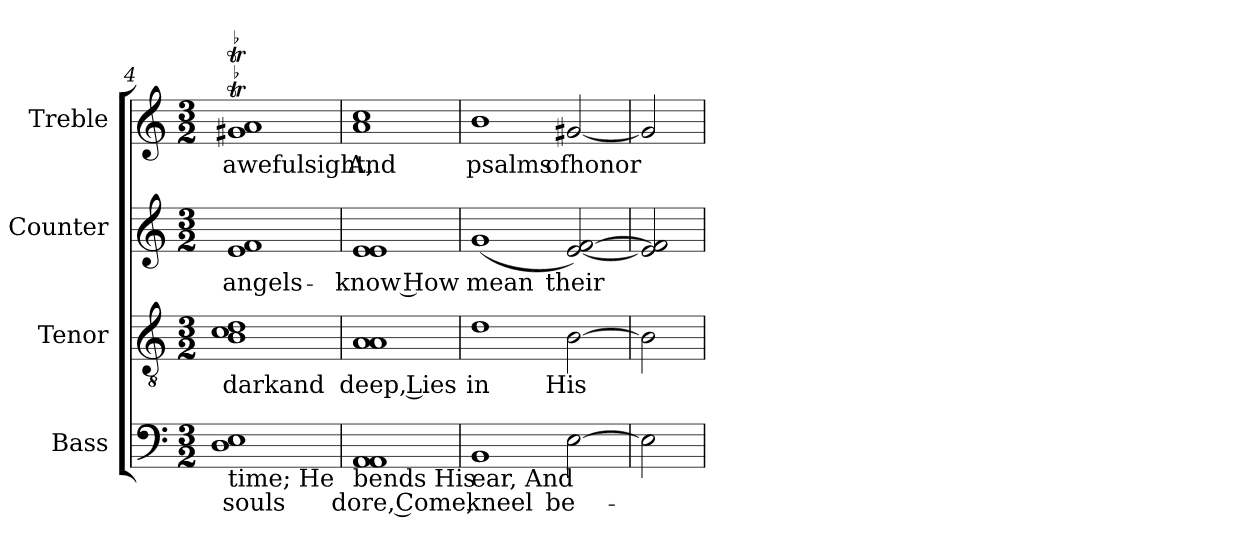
**kern	**text	**kern	**text	**kern	**text	**kern	**text
*part4	*part4	*part3	*part3	*part2	*part2	*part1	*part1
*staff4	*staff4	*staff3	*staff3	*staff2	*staff2	*staff1	*staff1
*I"Bass	*	*I"Tenor	*	*I"Counter	*	*I"Treble	*
*clefF4	*	*clefGv2	*	*clefG2	*	*clefG2	*
*k[]	*	*k[]	*	*k[]	*	*k[]	*
*C:	*	*C:	*	*C:	*	*C:	*
*M3/2	*	*M3/2	*	*M3/2	*	*M3/2	*
=4	=4	=4	=4	=4	=4	=4	=4
!LO:TX:b:t=time; He	!	!	!	!	!	!	!
!	!LO:LY:b:rj	!	!LO:LY:b:rj	!	!LO:LY:b:rj	!	!LO:LY:b:rj
1D 1E	souls	(>1d 1c 1B	darkand	1f 1e	angels-	1at 1g#Xt	awefulsight,
=5	=5	=5	=5	=5	=5	=5	=5
!LO:TX:b:t=bends His	!	!	!	!	!	!	!
!	!LO:LY:b:rj	!	!LO:LY:b:rj	!	!LO:LY:b:rj	!	!LO:LY:b:rj
1AA 1AA	dore, Come,	1A 1A	deep, Lies	1e 1e	-know How	1a> 1cc>	And
=6	=6	=6	=6	=6	=6	=6	=6
!LO:TX:b:t=ear, And	!	!	!	!	!	!	!
!	!LO:LY:b:rj	!	!LO:LY:b:rj	!	!LO:LY:b:rj	!	!LO:LY:b:rj
1BB	kneel	1d	in	(<1g	mean	1b	psalms
!	!LO:LY:b:rj	!	!LO:LY:b:rj	!	!LO:LY:b:rj	!	!LO:LY:b:rj
[2E	be-	[2B	His	[2f [2e)	their	[2g#X	ofhonor
=7	=7	=7	=7	=7	=7	=7	=7
2E]	.	2B]	.	2f] 2e]	.	2g#]	.
=	=	=	=	=	=	=	=
*-	*-	*-	*-	*-	*-	*-	*-
